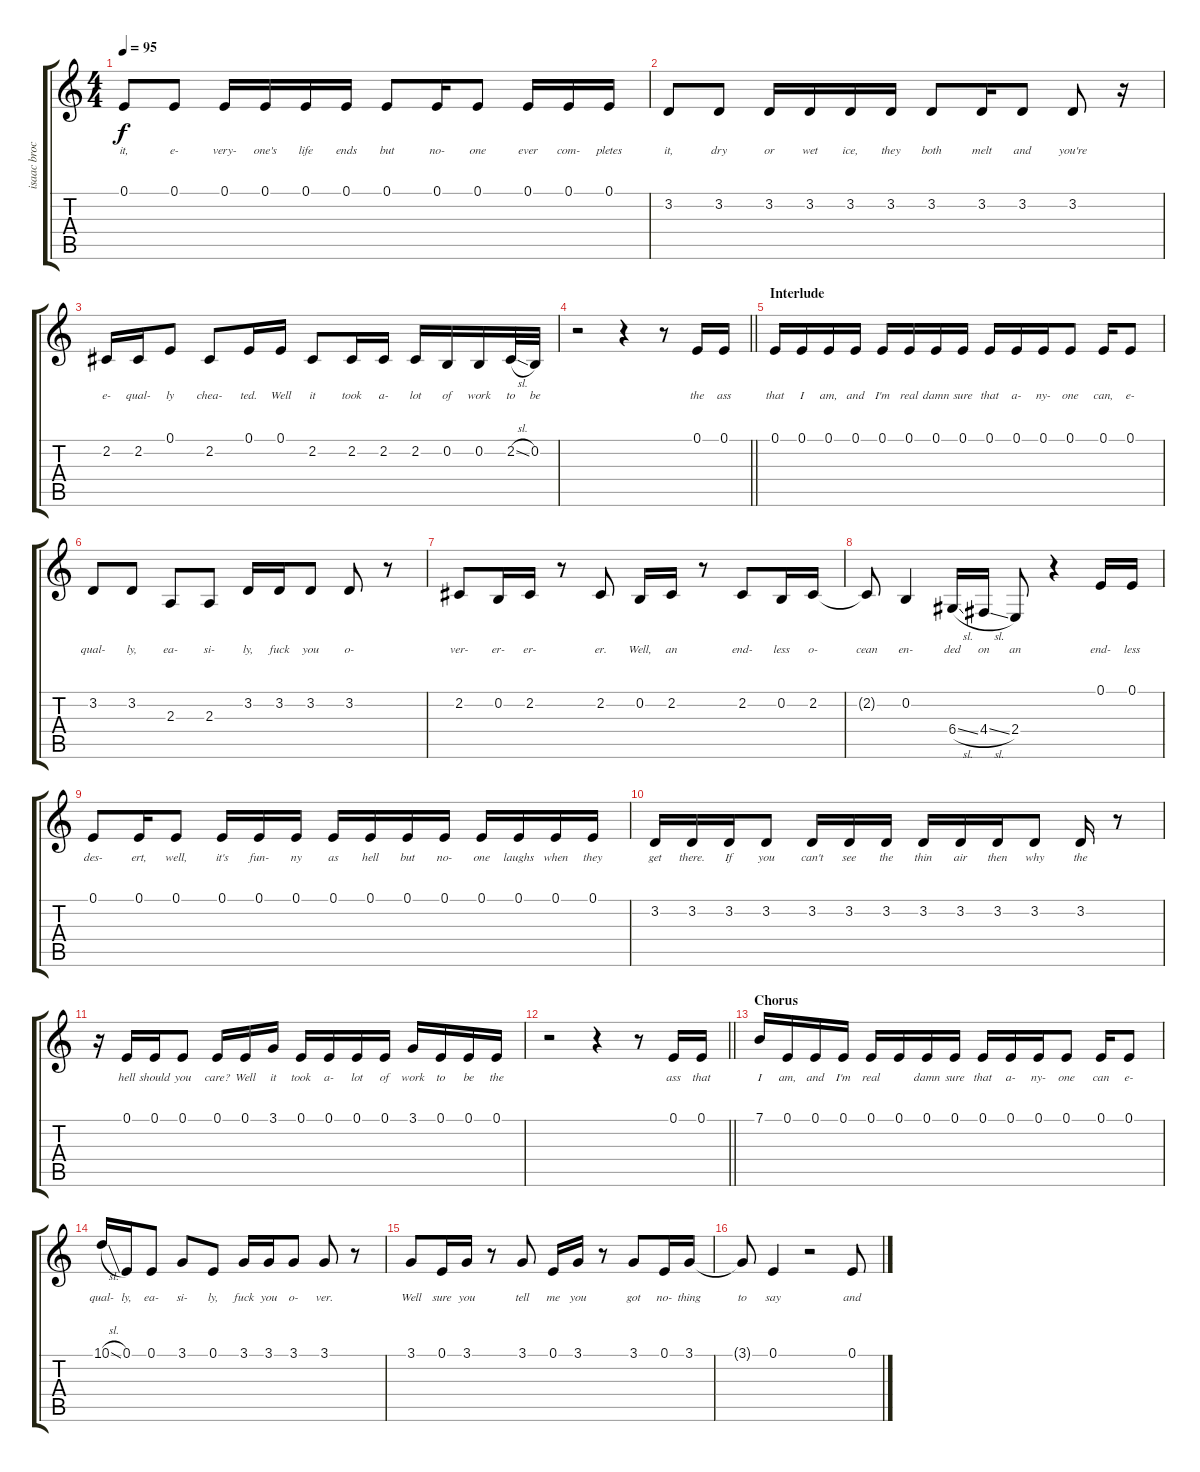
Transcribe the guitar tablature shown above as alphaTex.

\track ("isaac brock (vocals)" "isaac broc") {instrument lead2sawtooth}
\staff {score tabs}
\tuning (E4 B3 G3 D3 A2 E2) {hide}
\ts (4 4)
\tempo 95
\clef g2
\ks c
0.1.8{lyrics (0 "it,") lyrics (1 "") lyrics (2 "") lyrics (3 "") lyrics (4 "") dy f} 0.1.8{lyrics (0 "e-") lyrics (1 "") lyrics (2 "") lyrics (3 "") lyrics (4 "")} 0.1.16{lyrics (0 "very-") lyrics (1 "") lyrics (2 "") lyrics (3 "") lyrics (4 "")} 0.1.16{lyrics (0 "one's") lyrics (1 "") lyrics (2 "") lyrics (3 "") lyrics (4 "")} 0.1.16{lyrics (0 "life") lyrics (1 "") lyrics (2 "") lyrics (3 "") lyrics (4 "")} 0.1.16{lyrics (0 "ends") lyrics (1 "") lyrics (2 "") lyrics (3 "") lyrics (4 "")} 0.1.8{lyrics (0 "but") lyrics (1 "") lyrics (2 "") lyrics (3 "") lyrics (4 "")} 0.1.16{lyrics (0 "no-") lyrics (1 "") lyrics (2 "") lyrics (3 "") lyrics (4 "")} 0.1.8{lyrics (0 "one") lyrics (1 "") lyrics (2 "") lyrics (3 "") lyrics (4 "")} 0.1.16{lyrics (0 "ever") lyrics (1 "") lyrics (2 "") lyrics (3 "") lyrics (4 "")} 0.1.16{lyrics (0 "com-") lyrics (1 "") lyrics (2 "") lyrics (3 "") lyrics (4 "")} 0.1.16{lyrics (0 "pletes") lyrics (1 "") lyrics (2 "") lyrics (3 "") lyrics (4 "")} |
3.2.8{lyrics (0 "it,") lyrics (1 "") lyrics (2 "") lyrics (3 "") lyrics (4 "")} 3.2.8{lyrics (0 "dry") lyrics (1 "") lyrics (2 "") lyrics (3 "") lyrics (4 "")} 3.2.16{lyrics (0 "or") lyrics (1 "") lyrics (2 "") lyrics (3 "") lyrics (4 "")} 3.2.16{lyrics (0 "wet") lyrics (1 "") lyrics (2 "") lyrics (3 "") lyrics (4 "")} 3.2.16{lyrics (0 "ice,") lyrics (1 "") lyrics (2 "") lyrics (3 "") lyrics (4 "")} 3.2.16{lyrics (0 "they") lyrics (1 "") lyrics (2 "") lyrics (3 "") lyrics (4 "")} 3.2.8{lyrics (0 "both") lyrics (1 "") lyrics (2 "") lyrics (3 "") lyrics (4 "")} 3.2.16{lyrics (0 "melt") lyrics (1 "") lyrics (2 "") lyrics (3 "") lyrics (4 "")} 3.2.8{lyrics (0 "and") lyrics (1 "") lyrics (2 "") lyrics (3 "") lyrics (4 "")} 3.2.8{lyrics (0 "you're") lyrics (1 "") lyrics (2 "") lyrics (3 "") lyrics (4 "")} r.16 |
2.2.16{lyrics (0 "e-") lyrics (1 "") lyrics (2 "") lyrics (3 "") lyrics (4 "")} 2.2.16{lyrics (0 "qual-") lyrics (1 "") lyrics (2 "") lyrics (3 "") lyrics (4 "")} 0.1.8{lyrics (0 "ly") lyrics (1 "") lyrics (2 "") lyrics (3 "") lyrics (4 "")} 2.2.8{lyrics (0 "chea-") lyrics (1 "") lyrics (2 "") lyrics (3 "") lyrics (4 "")} 0.1.16{lyrics (0 "ted.") lyrics (1 "") lyrics (2 "") lyrics (3 "") lyrics (4 "")} 0.1.16{lyrics (0 "Well") lyrics (1 "") lyrics (2 "") lyrics (3 "") lyrics (4 "")} 2.2.8{lyrics (0 "it") lyrics (1 "") lyrics (2 "") lyrics (3 "") lyrics (4 "")} 2.2.16{lyrics (0 "took") lyrics (1 "") lyrics (2 "") lyrics (3 "") lyrics (4 "")} 2.2.16{lyrics (0 "a-") lyrics (1 "") lyrics (2 "") lyrics (3 "") lyrics (4 "")} 2.2.16{lyrics (0 "lot") lyrics (1 "") lyrics (2 "") lyrics (3 "") lyrics (4 "")} 0.2.16{lyrics (0 "of") lyrics (1 "") lyrics (2 "") lyrics (3 "") lyrics (4 "")} 0.2.16{lyrics (0 "work") lyrics (1 "") lyrics (2 "") lyrics (3 "") lyrics (4 "")} 2.2{sl}.32{lyrics (0 "to") lyrics (1 "") lyrics (2 "") lyrics (3 "") lyrics (4 "")} 0.2.32{lyrics (0 "be") lyrics (1 "") lyrics (2 "") lyrics (3 "") lyrics (4 "")} |
\barLineRight lightlight
r.2 r.4 r.8 0.1.16{lyrics (0 "the") lyrics (1 "") lyrics (2 "") lyrics (3 "") lyrics (4 "")} 0.1.16{lyrics (0 "ass") lyrics (1 "") lyrics (2 "") lyrics (3 "") lyrics (4 "")} |
\section ("" "Interlude")
0.1.16{lyrics (0 "that") lyrics (1 "") lyrics (2 "") lyrics (3 "") lyrics (4 "")} 0.1.16{lyrics (0 "I") lyrics (1 "") lyrics (2 "") lyrics (3 "") lyrics (4 "")} 0.1.16{lyrics (0 "am,") lyrics (1 "") lyrics (2 "") lyrics (3 "") lyrics (4 "")} 0.1.16{lyrics (0 "and") lyrics (1 "") lyrics (2 "") lyrics (3 "") lyrics (4 "")} 0.1.16{lyrics (0 "I'm") lyrics (1 "") lyrics (2 "") lyrics (3 "") lyrics (4 "")} 0.1.16{lyrics (0 "real") lyrics (1 "") lyrics (2 "") lyrics (3 "") lyrics (4 "")} 0.1.16{lyrics (0 "damn") lyrics (1 "") lyrics (2 "") lyrics (3 "") lyrics (4 "")} 0.1.16{lyrics (0 "sure") lyrics (1 "") lyrics (2 "") lyrics (3 "") lyrics (4 "")} 0.1.16{lyrics (0 "that") lyrics (1 "") lyrics (2 "") lyrics (3 "") lyrics (4 "")} 0.1.16{lyrics (0 "a-") lyrics (1 "") lyrics (2 "") lyrics (3 "") lyrics (4 "")} 0.1.16{lyrics (0 "ny-") lyrics (1 "") lyrics (2 "") lyrics (3 "") lyrics (4 "")} 0.1.8{lyrics (0 "one") lyrics (1 "") lyrics (2 "") lyrics (3 "") lyrics (4 "")} 0.1.16{lyrics (0 "can,") lyrics (1 "") lyrics (2 "") lyrics (3 "") lyrics (4 "")} 0.1.8{lyrics (0 "e-") lyrics (1 "") lyrics (2 "") lyrics (3 "") lyrics (4 "")} |
3.2.8{lyrics (0 "qual-") lyrics (1 "") lyrics (2 "") lyrics (3 "") lyrics (4 "")} 3.2.8{lyrics (0 "ly,") lyrics (1 "") lyrics (2 "") lyrics (3 "") lyrics (4 "")} 2.3.8{lyrics (0 "ea-") lyrics (1 "") lyrics (2 "") lyrics (3 "") lyrics (4 "")} 2.3.8{lyrics (0 "si-") lyrics (1 "") lyrics (2 "") lyrics (3 "") lyrics (4 "")} 3.2.16{lyrics (0 "ly,") lyrics (1 "") lyrics (2 "") lyrics (3 "") lyrics (4 "")} 3.2.16{lyrics (0 "fuck") lyrics (1 "") lyrics (2 "") lyrics (3 "") lyrics (4 "")} 3.2.8{lyrics (0 "you") lyrics (1 "") lyrics (2 "") lyrics (3 "") lyrics (4 "")} 3.2.8{lyrics (0 "o-") lyrics (1 "") lyrics (2 "") lyrics (3 "") lyrics (4 "")} r.8 |
2.2.8{lyrics (0 "ver-") lyrics (1 "") lyrics (2 "") lyrics (3 "") lyrics (4 "")} 0.2.16{lyrics (0 "er-") lyrics (1 "") lyrics (2 "") lyrics (3 "") lyrics (4 "")} 2.2.16{lyrics (0 "er-") lyrics (1 "") lyrics (2 "") lyrics (3 "") lyrics (4 "")} r.8 2.2.8{lyrics (0 "er.") lyrics (1 "") lyrics (2 "") lyrics (3 "") lyrics (4 "")} 0.2.16{lyrics (0 "Well,") lyrics (1 "") lyrics (2 "") lyrics (3 "") lyrics (4 "")} 2.2.16{lyrics (0 "an") lyrics (1 "") lyrics (2 "") lyrics (3 "") lyrics (4 "")} r.8 2.2.8{lyrics (0 "end-") lyrics (1 "") lyrics (2 "") lyrics (3 "") lyrics (4 "")} 0.2.16{lyrics (0 "less") lyrics (1 "") lyrics (2 "") lyrics (3 "") lyrics (4 "")} 2.2.16{lyrics (0 "o-") lyrics (1 "") lyrics (2 "") lyrics (3 "") lyrics (4 "")} |
2.2{t}.8{lyrics (0 "cean") lyrics (1 "") lyrics (2 "") lyrics (3 "") lyrics (4 "")} 0.2.4{lyrics (0 "en-") lyrics (1 "") lyrics (2 "") lyrics (3 "") lyrics (4 "")} 6.4{sl}.16{lyrics (0 "ded") lyrics (1 "") lyrics (2 "") lyrics (3 "") lyrics (4 "")} 4.4{sl}.16{lyrics (0 "on") lyrics (1 "") lyrics (2 "") lyrics (3 "") lyrics (4 "")} 2.4.8{lyrics (0 "an") lyrics (1 "") lyrics (2 "") lyrics (3 "") lyrics (4 "")} r.4 0.1.16{lyrics (0 "end-") lyrics (1 "") lyrics (2 "") lyrics (3 "") lyrics (4 "")} 0.1.16{lyrics (0 "less") lyrics (1 "") lyrics (2 "") lyrics (3 "") lyrics (4 "")} |
0.1.8{lyrics (0 "des-") lyrics (1 "") lyrics (2 "") lyrics (3 "") lyrics (4 "")} 0.1.16{lyrics (0 "ert,") lyrics (1 "") lyrics (2 "") lyrics (3 "") lyrics (4 "")} 0.1.8{lyrics (0 "well,") lyrics (1 "") lyrics (2 "") lyrics (3 "") lyrics (4 "")} 0.1.16{lyrics (0 "it's") lyrics (1 "") lyrics (2 "") lyrics (3 "") lyrics (4 "")} 0.1.16{lyrics (0 "fun-") lyrics (1 "") lyrics (2 "") lyrics (3 "") lyrics (4 "")} 0.1.16{lyrics (0 "ny") lyrics (1 "") lyrics (2 "") lyrics (3 "") lyrics (4 "")} 0.1.16{lyrics (0 "as") lyrics (1 "") lyrics (2 "") lyrics (3 "") lyrics (4 "")} 0.1.16{lyrics (0 "hell") lyrics (1 "") lyrics (2 "") lyrics (3 "") lyrics (4 "")} 0.1.16{lyrics (0 "but") lyrics (1 "") lyrics (2 "") lyrics (3 "") lyrics (4 "")} 0.1.16{lyrics (0 "no-") lyrics (1 "") lyrics (2 "") lyrics (3 "") lyrics (4 "")} 0.1.16{lyrics (0 "one") lyrics (1 "") lyrics (2 "") lyrics (3 "") lyrics (4 "")} 0.1.16{lyrics (0 "laughs") lyrics (1 "") lyrics (2 "") lyrics (3 "") lyrics (4 "")} 0.1.16{lyrics (0 "when") lyrics (1 "") lyrics (2 "") lyrics (3 "") lyrics (4 "")} 0.1.16{lyrics (0 "they") lyrics (1 "") lyrics (2 "") lyrics (3 "") lyrics (4 "")} |
3.2.16{lyrics (0 "get") lyrics (1 "") lyrics (2 "") lyrics (3 "") lyrics (4 "")} 3.2.16{lyrics (0 "there.") lyrics (1 "") lyrics (2 "") lyrics (3 "") lyrics (4 "")} 3.2.16{lyrics (0 "If") lyrics (1 "") lyrics (2 "") lyrics (3 "") lyrics (4 "")} 3.2.8{lyrics (0 "you") lyrics (1 "") lyrics (2 "") lyrics (3 "") lyrics (4 "")} 3.2.16{lyrics (0 "can't") lyrics (1 "") lyrics (2 "") lyrics (3 "") lyrics (4 "")} 3.2.16{lyrics (0 "see") lyrics (1 "") lyrics (2 "") lyrics (3 "") lyrics (4 "")} 3.2.16{lyrics (0 "the") lyrics (1 "") lyrics (2 "") lyrics (3 "") lyrics (4 "")} 3.2.16{lyrics (0 "thin") lyrics (1 "") lyrics (2 "") lyrics (3 "") lyrics (4 "")} 3.2.16{lyrics (0 "air") lyrics (1 "") lyrics (2 "") lyrics (3 "") lyrics (4 "")} 3.2.16{lyrics (0 "then") lyrics (1 "") lyrics (2 "") lyrics (3 "") lyrics (4 "")} 3.2.8{lyrics (0 "why") lyrics (1 "") lyrics (2 "") lyrics (3 "") lyrics (4 "")} 3.2.16{lyrics (0 "the") lyrics (1 "") lyrics (2 "") lyrics (3 "") lyrics (4 "")} r.8 |
r.16 0.1.16{lyrics (0 "hell") lyrics (1 "") lyrics (2 "") lyrics (3 "") lyrics (4 "")} 0.1.16{lyrics (0 "should") lyrics (1 "") lyrics (2 "") lyrics (3 "") lyrics (4 "")} 0.1.8{lyrics (0 "you") lyrics (1 "") lyrics (2 "") lyrics (3 "") lyrics (4 "")} 0.1.16{lyrics (0 "care?") lyrics (1 "") lyrics (2 "") lyrics (3 "") lyrics (4 "")} 0.1.16{lyrics (0 "Well") lyrics (1 "") lyrics (2 "") lyrics (3 "") lyrics (4 "")} 3.1.16{lyrics (0 "it") lyrics (1 "") lyrics (2 "") lyrics (3 "") lyrics (4 "")} 0.1.16{lyrics (0 "took") lyrics (1 "") lyrics (2 "") lyrics (3 "") lyrics (4 "")} 0.1.16{lyrics (0 "a-") lyrics (1 "") lyrics (2 "") lyrics (3 "") lyrics (4 "")} 0.1.16{lyrics (0 "lot") lyrics (1 "") lyrics (2 "") lyrics (3 "") lyrics (4 "")} 0.1.16{lyrics (0 "of") lyrics (1 "") lyrics (2 "") lyrics (3 "") lyrics (4 "")} 3.1.16{lyrics (0 "work") lyrics (1 "") lyrics (2 "") lyrics (3 "") lyrics (4 "")} 0.1.16{lyrics (0 "to") lyrics (1 "") lyrics (2 "") lyrics (3 "") lyrics (4 "")} 0.1.16{lyrics (0 "be") lyrics (1 "") lyrics (2 "") lyrics (3 "") lyrics (4 "")} 0.1.16{lyrics (0 "the") lyrics (1 "") lyrics (2 "") lyrics (3 "") lyrics (4 "")} |
\barLineRight lightlight
r.2 r.4 r.8 0.1.16{lyrics (0 "ass") lyrics (1 "") lyrics (2 "") lyrics (3 "") lyrics (4 "")} 0.1.16{lyrics (0 "that") lyrics (1 "") lyrics (2 "") lyrics (3 "") lyrics (4 "")} |
\section ("" "Chorus")
7.1.16{lyrics (0 "I") lyrics (1 "") lyrics (2 "") lyrics (3 "") lyrics (4 "")} 0.1.16{lyrics (0 "am,") lyrics (1 "") lyrics (2 "") lyrics (3 "") lyrics (4 "")} 0.1.16{lyrics (0 "and") lyrics (1 "") lyrics (2 "") lyrics (3 "") lyrics (4 "")} 0.1.16{lyrics (0 "I'm") lyrics (1 "") lyrics (2 "") lyrics (3 "") lyrics (4 "")} 0.1.16{lyrics (0 "real") lyrics (1 "") lyrics (2 "") lyrics (3 "") lyrics (4 "")} 0.1.16{lyrics (0 "") lyrics (1 "") lyrics (2 "") lyrics (3 "") lyrics (4 "")} 0.1.16{lyrics (0 "damn") lyrics (1 "") lyrics (2 "") lyrics (3 "") lyrics (4 "")} 0.1.16{lyrics (0 "sure") lyrics (1 "") lyrics (2 "") lyrics (3 "") lyrics (4 "")} 0.1.16{lyrics (0 "that") lyrics (1 "") lyrics (2 "") lyrics (3 "") lyrics (4 "")} 0.1.16{lyrics (0 "a-") lyrics (1 "") lyrics (2 "") lyrics (3 "") lyrics (4 "")} 0.1.16{lyrics (0 "ny-") lyrics (1 "") lyrics (2 "") lyrics (3 "") lyrics (4 "")} 0.1.8{lyrics (0 "one") lyrics (1 "") lyrics (2 "") lyrics (3 "") lyrics (4 "")} 0.1.16{lyrics (0 "can") lyrics (1 "") lyrics (2 "") lyrics (3 "") lyrics (4 "")} 0.1.8{lyrics (0 "e-") lyrics (1 "") lyrics (2 "") lyrics (3 "") lyrics (4 "")} |
10.1{sl}.16{lyrics (0 "qual-") lyrics (1 "") lyrics (2 "") lyrics (3 "") lyrics (4 "")} 0.1.16{lyrics (0 "ly,") lyrics (1 "") lyrics (2 "") lyrics (3 "") lyrics (4 "")} 0.1.8{lyrics (0 "ea-") lyrics (1 "") lyrics (2 "") lyrics (3 "") lyrics (4 "")} 3.1.8{lyrics (0 "si-") lyrics (1 "") lyrics (2 "") lyrics (3 "") lyrics (4 "")} 0.1.8{lyrics (0 "ly,") lyrics (1 "") lyrics (2 "") lyrics (3 "") lyrics (4 "")} 3.1.16{lyrics (0 "fuck") lyrics (1 "") lyrics (2 "") lyrics (3 "") lyrics (4 "")} 3.1.16{lyrics (0 "you") lyrics (1 "") lyrics (2 "") lyrics (3 "") lyrics (4 "")} 3.1.8{lyrics (0 "o-") lyrics (1 "") lyrics (2 "") lyrics (3 "") lyrics (4 "")} 3.1.8{lyrics (0 "ver.") lyrics (1 "") lyrics (2 "") lyrics (3 "") lyrics (4 "")} r.8 |
3.1.8{lyrics (0 "Well") lyrics (1 "") lyrics (2 "") lyrics (3 "") lyrics (4 "")} 0.1.16{lyrics (0 "sure") lyrics (1 "") lyrics (2 "") lyrics (3 "") lyrics (4 "")} 3.1.16{lyrics (0 "you") lyrics (1 "") lyrics (2 "") lyrics (3 "") lyrics (4 "")} r.8 3.1.8{lyrics (0 "tell") lyrics (1 "") lyrics (2 "") lyrics (3 "") lyrics (4 "")} 0.1.16{lyrics (0 "me") lyrics (1 "") lyrics (2 "") lyrics (3 "") lyrics (4 "")} 3.1.16{lyrics (0 "you") lyrics (1 "") lyrics (2 "") lyrics (3 "") lyrics (4 "")} r.8 3.1.8{lyrics (0 "got") lyrics (1 "") lyrics (2 "") lyrics (3 "") lyrics (4 "")} 0.1.16{lyrics (0 "no-") lyrics (1 "") lyrics (2 "") lyrics (3 "") lyrics (4 "")} 3.1.16{lyrics (0 "thing") lyrics (1 "") lyrics (2 "") lyrics (3 "") lyrics (4 "")} |
3.1{t}.8{lyrics (0 "to") lyrics (1 "") lyrics (2 "") lyrics (3 "") lyrics (4 "")} 0.1.4{lyrics (0 "say") lyrics (1 "") lyrics (2 "") lyrics (3 "") lyrics (4 "")} r.2 0.1.8{lyrics (0 "and") lyrics (1 "") lyrics (2 "") lyrics (3 "") lyrics (4 "")}
